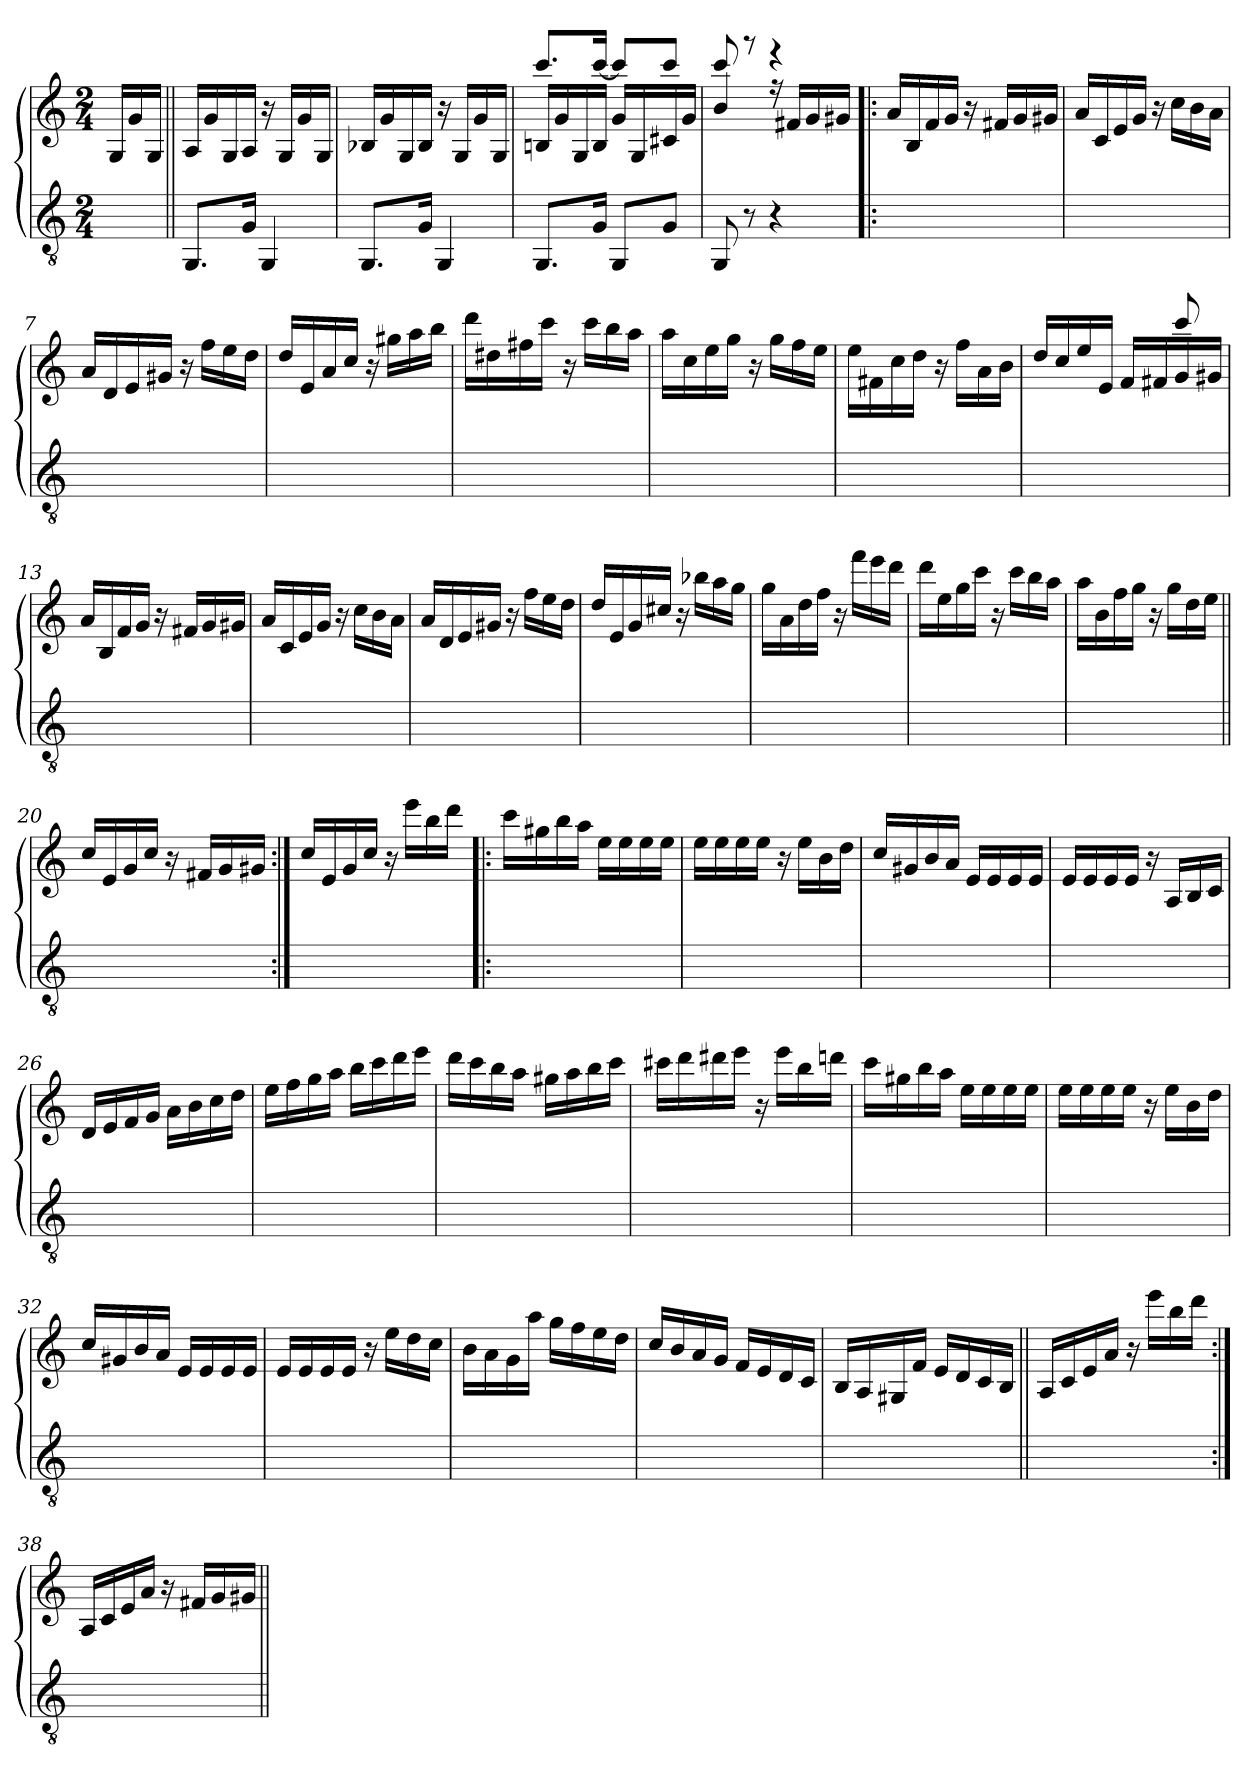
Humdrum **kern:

**kern	**kern
*part2	*part1
*staff2	*staff1
*clefGv2	*clefG2
*k[]	*k[]
*C:	*C:
*M2/4	*M2/4
=	=
8.ryy	16G/LL
.	16g/
.	16G/JJ
=1||	=1||
8.GG/L	16A/LL
.	16g/
.	16G/
16G/Jk	16A/JJ
4GG/	16r
.	16G/LL
.	16g/
.	16G/JJ
=2	=2
8.GG/L	16B-X/LL
.	16g/
.	16G/
16G/Jk	16B-/JJ
4GG/	16r
.	16G/LL
.	16g/
.	16G/JJ
=3	=3
*	*^
8.GG/L	16Bn/LL	8.ccc!/L
.	16g/	.
.	16G/	.
16G/Jk	16B/JJ	[>16ccc!/Jk
8GG/L	16g/LL	8ccc!/L]
.	16G/	.
8G/J	16c#X/	8ccc!/J
.	16g/JJ	.
=4	=4	=4
8GG/	4b/	8ccc!/
8r	.	8rfff
4r	16r	4reee
.	16f#X/LL	.
.	16g/	.
.	16g#X/JJ	.
*	*v	*v
!!LO:LB:g=z
=5!|:	=5!|:
2ryy	16a/LL
.	16B/
.	16f/
.	16g/JJ
.	16r
.	16f#X/LL
.	16g/
.	16g#X/JJ
=6	=6
2ryy	16a/LL
.	16c/
.	16e/
.	16g/JJ
.	16r
.	16cc\LL
.	16b\
.	16a\JJ
=7	=7
2ryy	16a/LL
.	16d/
.	16e/
.	16g#X/JJ
.	16r
.	16ff\LL
.	16ee\
.	16dd\JJ
=8	=8
2ryy	16dd/LL
.	16e/
.	16a/
.	16cc/JJ
.	16r
.	16gg#X\LL
.	16aa\
.	16bb\JJ
!!LO:LB:g=z
=9	=9
2ryy	16ddd\LL
.	16dd#X\
.	16ff#X\
.	16ccc\JJ
.	16r
.	16ccc\LL
.	16bb\
.	16aa\JJ
=10	=10
2ryy	16aa\LL
.	16cc\
.	16ee\
.	16gg\JJ
.	16r
.	16gg\LL
.	16ff\
.	16ee\JJ
=11	=11
2ryy	16ee\LL
.	16f#X\
.	16cc\
.	16dd\JJ
.	16r
.	16ff\LL
.	16a\
.	16b\JJ
=12	=12
*	*^
2ryy	16dd/LL	4.ryy
.	16cc/	.
.	16ee/	.
.	16e/JJ	.
.	16f/LL	.
.	16f#X/	.
.	16g/	8ccc!/
.	16g#X/JJ	.
*	*v	*v
!!LO:LB:g=z
=13	=13
2ryy	16a/LL
.	16B/
.	16f/
.	16g/JJ
.	16r
.	16f#X/LL
.	16g/
.	16g#X/JJ
=14	=14
2ryy	16a/LL
.	16c/
.	16e/
.	16g/JJ
.	16r
.	16cc\LL
.	16b\
.	16a\JJ
=15	=15
2ryy	16a/LL
.	16d/
.	16e/
.	16g#X/JJ
.	16r
.	16ff\LL
.	16ee\
.	16dd\JJ
=16	=16
2ryy	16dd/LL
.	16e/
.	16g/
.	16cc#X/JJ
.	16r
.	16bb-X\LL
.	16aa\
.	16gg\JJ
!!LO:LB:g=z
=17	=17
2ryy	16gg\LL
.	16a\
.	16dd\
.	16ff\JJ
.	16r
.	16fff\LL
.	16eee\
.	16ddd\JJ
=18	=18
2ryy	16ddd\LL
.	16ee\
.	16gg\
.	16ccc\JJ
.	16r
.	16ccc\LL
.	16bb\
.	16aa\JJ
=19	=19
2ryy	16aa\LL
.	16b\
.	16ff\
.	16gg\JJ
.	16r
.	16gg\LL
.	16dd\
.	16ee\JJ
=20||	=20||
2ryy	16cc/LL
.	16e/
.	16g/
.	16cc/JJ
.	16r
.	16f#X/LL
.	16g/
.	16g#X/JJ
!!LO:LB:g=z
=21:|!	=21:|!
2ryy	16cc/LL
.	16e/
.	16g/
.	16cc/JJ
.	16r
.	16eee\LL
.	16bb\
.	16ddd\JJ
=22!|:	=22!|:
2ryy	16ccc\LL
.	16gg#X\
.	16bb\
.	16aa\JJ
.	16ee\LL
.	16ee\
.	16ee\
.	16ee\JJ
=23	=23
2ryy	16ee\LL
.	16ee\
.	16ee\
.	16ee\JJ
.	16r
.	16ee\LL
.	16b\
.	16dd\JJ
=24	=24
2ryy	16cc/LL
.	16g#X/
.	16b/
.	16a/JJ
.	16e/LL
.	16e/
.	16e/
.	16e/JJ
!!LO:LB:g=z
=25	=25
2ryy	16e/LL
.	16e/
.	16e/
.	16e/JJ
.	16r
.	16A/LL
.	16B/
.	16c/JJ
=26	=26
2ryy	16d/LL
.	16e/
.	16f/
.	16g/JJ
.	16a\LL
.	16b\
.	16cc\
.	16dd\JJ
=27	=27
2ryy	16ee\LL
.	16ff\
.	16gg\
.	16aa\JJ
.	16bb\LL
.	16ccc\
.	16ddd\
.	16eee\JJ
=28	=28
2ryy	16ddd\LL
.	16ccc\
.	16bb\
.	16aa\JJ
.	16gg#X\LL
.	16aa\
.	16bb\
.	16ccc\JJ
!!LO:LB:g=z
=29	=29
2ryy	16ccc#X\LL
.	16ddd\
.	16ddd#X\
.	16eee\JJ
.	16r
.	16eee\LL
.	16bb\
.	16dddn\JJ
=30	=30
2ryy	16ccc\LL
.	16gg#X\
.	16bb\
.	16aa\JJ
.	16ee\LL
.	16ee\
.	16ee\
.	16ee\JJ
=31	=31
2ryy	16ee\LL
.	16ee\
.	16ee\
.	16ee\JJ
.	16r
.	16ee\LL
.	16b\
.	16dd\JJ
=32	=32
2ryy	16cc/LL
.	16g#X/
.	16b/
.	16a/JJ
.	16e/LL
.	16e/
.	16e/
.	16e/JJ
!!LO:LB:g=z
=33	=33
2ryy	16e/LL
.	16e/
.	16e/
.	16e/JJ
.	16r
.	16ee\LL
.	16dd\
.	16cc\JJ
=34	=34
2ryy	16b\LL
.	16a\
.	16g\
.	16aa\JJ
.	16gg\LL
.	16ff\
.	16ee\
.	16dd\JJ
=35	=35
2ryy	16cc/LL
.	16b/
.	16a/
.	16g/JJ
.	16f/LL
.	16e/
.	16d/
.	16c/JJ
=36	=36
2ryy	16B/LL
.	16A/
.	16G#X/
.	16f/JJ
.	16e/LL
.	16d/
.	16c/
.	16B/JJ
!!LO:PB:g=z
=37||	=37||
2ryy	16A/LL
.	16c/
.	16e/
.	16a/JJ
.	16r
.	16eee\LL
.	16bb\
.	16ddd\JJ
=38:|!	=38:|!
2ryy	16A/LL
.	16c/
.	16e/
.	16a/JJ
.	16r
.	16f#X/LL
.	16g/
.	16g#X/JJ
=||	=||
*-	*-
